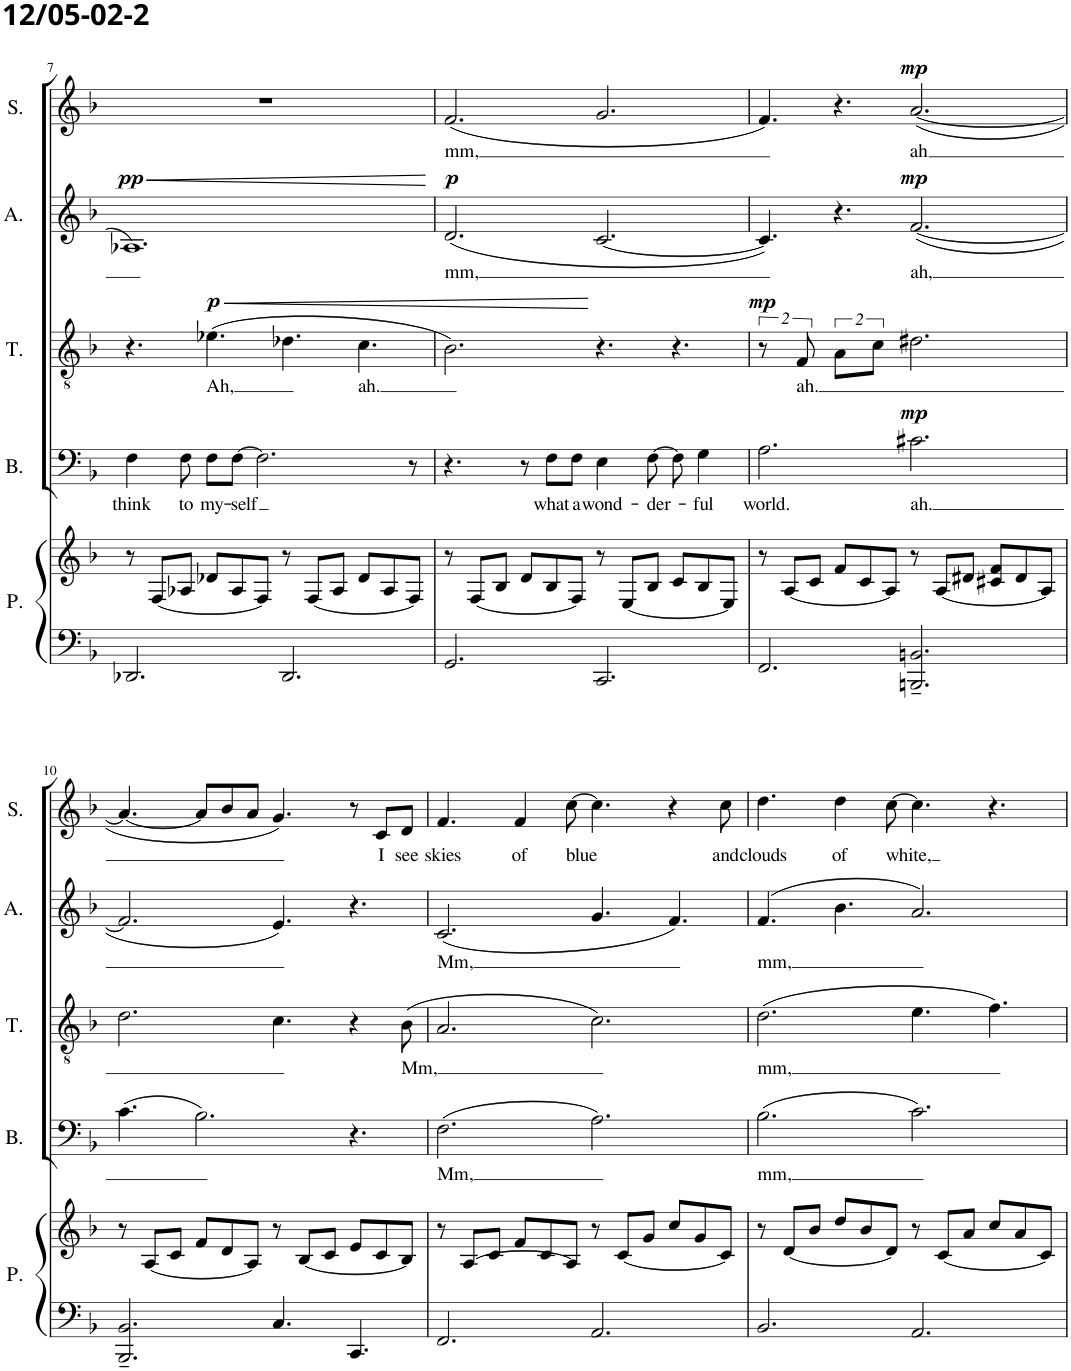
**kern	**kern	**kern	**text	**dynam	**kern	**text	**dynam	**kern	**text	**dynam	**kern	**text	**dynam
*part5	*part5	*part4	*part4	*part4	*part3	*part3	*part3	*part2	*part2	*part2	*part1	*part1	*part1
*staff6	*staff5	*staff4	*staff4	*staff4	*staff3	*staff3	*staff3	*staff2	*staff2	*staff2	*staff1	*staff1	*staff1
*I"Piano	*	*I"Bas	*	*	*I"Tenor	*	*	*I"Alt	*	*	*I"Sopraan	*	*
*I'P.	*	*I'B.	*	*	*I'T.	*	*	*I'A.	*	*	*I'S.	*	*
!!LO:PB:g=z
*clefF4	*clefG2	*clefF4	*	*	*clefGv2	*	*	*clefG2	*	*	*clefG2	*	*
*k[b-]	*k[b-]	*k[b-]	*	*	*k[b-]	*	*	*k[b-]	*	*	*k[b-]	*	*
*M12/8	*M12/8	*M12/8	*	*	*M12/8	*	*	*M12/8	*	*	*M12/8	*	*
=7	=7	=7	=7	=7	=7	=7	=7	=7	=7	=7	=7	=7	=7
!	!	!	!LO:LY:b	!	!	!	!	!	!	!LO:HP:b	!	!	!
!	!	!	!	!	!	!	!	!	!	!LO:DY:n=1:a	!	!	!
2.DD-X/	8r	4F\	think	.	4.r	.	.	1.A-X	.	< pp	1.r	.	.
.	[8F/L	.	.	.	.	.	.	.	.	.	.	.	.
!	!	!	!LO:LY:b	!	!	!	!	!	!	!	!	!	!
.	8A-X/J	8F\	to	.	.	.	.	.	.	.	.	.	.
!	!	!	!LO:LY:b	!	!	!LO:LY:b	!LO:HP:b	!	!	!	!	!	!
!	!	!	!	!	!	!	!LO:DY:n=1:a	!	!	!	!	!	!
.	8d-X/L	8F\L	my-	.	(4.e-X\	Ah,	< p	.	.	.	.	.	.
!	!	!	!LO:LY:b	!	!	!	!	!	!	!	!	!	!
.	8A-/	[8F\J	-self	.	.	.	.	.	.	.	.	.	.
.	8F/J]	2.F\]	.	.	.	.	.	.	.	.	.	.	.
2.DD-/	8r	.	.	.	4.d-X\	.	.	.	.	.	.	.	.
.	[8F/L	.	.	.	.	.	.	.	.	.	.	.	.
.	8A-/J	.	.	.	.	.	.	.	.	.	.	.	.
!	!	!	!	!	!	!LO:LY:b	!	!	!	!	!	!	!
.	8d-/L	.	.	.	4.c\	ah.	.	.	.	.	.	.	.
.	8A-/	.	.	.	.	.	.	.	.	.	.	.	.
.	8F/J]	8r	.	.	.	.	.	.	.	.	.	.	.
.	.	.	.	.	.	.	.	.	.	[	.	.	.
=8	=8	=8	=8	=8	=8	=8	=8	=8	=8	=8	=8	=8	=8
!	!	!	!	!	!	!	!	!	!LO:LY:b	!LO:DY:a	!	!LO:LY:b	!
2.GG/	8r	4.r	.	.	2.B-\)	.	.	(2.d/	mm,	p	(2.f/	mm,	.
.	[8F/L	.	.	.	.	.	.	.	.	.	.	.	.
.	8B-/J	.	.	.	.	.	.	.	.	.	.	.	.
.	8d/L	8r	.	.	.	.	.	.	.	.	.	.	.
!	!	!	!LO:LY:b	!	!	!	!	!	!	!	!	!	!
.	8B-/	8F\L	what	.	.	.	.	.	.	.	.	.	.
!	!	!	!LO:LY:b	!	!	!	!	!	!	!	!	!	!
.	8F/J]	8F\J	a	.	.	.	.	.	.	.	.	.	.
!	!	!	!LO:LY:b	!	!	!	!	!	!	!	!	!	!
2.CC/	8r	4E\	wond-	.	4.r	.	[	[2.c/	.	.	2.g/	.	.
.	[8E/L	.	.	.	.	.	.	.	.	.	.	.	.
!	!	!	!LO:LY:b	!	!	!	!	!	!	!	!	!	!
.	8B-/J	[8F\	-der-	.	.	.	.	.	.	.	.	.	.
.	8c/L	8F\]	.	.	4.r	.	.	.	.	.	.	.	.
!	!	!	!LO:LY:b	!	!	!	!	!	!	!	!	!	!
.	8B-/	4G\	-ful	.	.	.	.	.	.	.	.	.	.
.	8E/J]	.	.	.	.	.	.	.	.	.	.	.	.
=9	=9	=9	=9	=9	=9	=9	=9	=9	=9	=9	=9	=9	=9
!	!	!	!LO:LY:b	!	!	!	!LO:DY:a	!	!	!	!	!	!
2.FF/	8r	2.A\	world.	.	16%3r	.	mp	4.c/])	.	.	4.f/)	.	.
.	[8A/L	.	.	.	.	.	.	.	.	.	.	.	.
!	!	!	!	!	!	!LO:LY:b	!	!	!	!	!	!	!
.	.	.	.	.	16%3F/	ah.	.	.	.	.	.	.	.
.	8c/J	.	.	.	.	.	.	.	.	.	.	.	.
.	8f/L	.	.	.	16%3A\L	.	.	4.r	.	.	4.r	.	.
.	8c/	.	.	.	.	.	.	.	.	.	.	.	.
.	.	.	.	.	16%3c\J	.	.	.	.	.	.	.	.
.	8A/J]	.	.	.	.	.	.	.	.	.	.	.	.
!	!	!	!LO:LY:b	!LO:DY:a	!	!	!	!	!LO:LY:b	!LO:DY:a	!	!LO:LY:b	!LO:DY:a
2.BBBn/~ 2.BBn/~	8r	2.c#X\	ah.	mp	2.d#X\	.	.	([2.f/	ah,	mp	([2.a/	ah	mp
.	[8A/L	.	.	.	.	.	.	.	.	.	.	.	.
.	8d#X/J	.	.	.	.	.	.	.	.	.	.	.	.
.	8c#X/ 8f/L	.	.	.	.	.	.	.	.	.	.	.	.
.	8d#/	.	.	.	.	.	.	.	.	.	.	.	.
.	8A/J]	.	.	.	.	.	.	.	.	.	.	.	.
!!LO:LB:g=z
=10	=10	=10	=10	=10	=10	=10	=10	=10	=10	=10	=10	=10	=10
2.BBB-/~ 2.BB-/~	8r	(4.c\	.	.	2.d\	.	.	2.f/]	.	.	4.a/_	.	.
.	[8A/L	.	.	.	.	.	.	.	.	.	.	.	.
.	8c/J	.	.	.	.	.	.	.	.	.	.	.	.
.	8f/L	2.B-\)	.	.	.	.	.	.	.	.	8a/L]	.	.
.	8d/	.	.	.	.	.	.	.	.	.	8b-/	.	.
.	8A/J]	.	.	.	.	.	.	.	.	.	8a/J	.	.
4.C/	8r	.	.	.	4.c\	.	.	4.e/)	.	.	4.g/)	.	.
.	[8B-/L	.	.	.	.	.	.	.	.	.	.	.	.
.	8c/J	.	.	.	.	.	.	.	.	.	.	.	.
4.CC/	8e/L	4.r	.	.	4r	.	.	4.r	.	.	8r	.	.
!	!	!	!	!	!	!	!	!	!	!	!	!LO:LY:b	!
.	8c/	.	.	.	.	.	.	.	.	.	8c/L	I	.
!	!	!	!	!	!	!LO:LY:b	!	!	!	!	!	!LO:LY:b	!
.	8B-/J]	.	.	.	(8B-\	Mm,	.	.	.	.	8d/J	see	.
=11	=11	=11	=11	=11	=11	=11	=11	=11	=11	=11	=11	=11	=11
!	!	!	!LO:LY:b	!	!	!	!	!	!LO:LY:b	!	!	!LO:LY:b	!
2.FF/	8r	(2.F\	Mm,	.	2.A/	.	.	(2.c/	Mm,	.	4.f/	skies	.
.	[>8A/L	.	.	.	.	.	.	.	.	.	.	.	.
.	8c/J	.	.	.	.	.	.	.	.	.	.	.	.
!	!	!	!	!	!	!	!	!	!	!	!	!LO:LY:b	!
.	8f/L	.	.	.	.	.	.	.	.	.	4f/	of	.
.	8c/	.	.	.	.	.	.	.	.	.	.	.	.
!	!	!	!	!	!	!	!	!	!	!	!	!LO:LY:b	!
.	8A/J]	.	.	.	.	.	.	.	.	.	[8cc\	blue	.
2.AA/	8r	2.A\)	.	.	2.c\)	.	.	4.g/	.	.	4.cc\]	.	.
.	[8c/L	.	.	.	.	.	.	.	.	.	.	.	.
.	8g/J	.	.	.	.	.	.	.	.	.	.	.	.
.	8cc/L	.	.	.	.	.	.	4.f/)	.	.	4r	.	.
.	8g/	.	.	.	.	.	.	.	.	.	.	.	.
!	!	!	!	!	!	!	!	!	!	!	!	!LO:LY:b	!
.	8c/J]	.	.	.	.	.	.	.	.	.	8cc\	and	.
=12	=12	=12	=12	=12	=12	=12	=12	=12	=12	=12	=12	=12	=12
!	!	!	!LO:LY:b	!	!	!LO:LY:b	!	!	!LO:LY:b	!	!	!LO:LY:b	!
2.BB-/	8r	(2.B-\	mm,	.	(2.d\	mm,	.	(4.f/	mm,	.	4.dd\	clouds	.
.	[8d/L	.	.	.	.	.	.	.	.	.	.	.	.
.	8b-/J	.	.	.	.	.	.	.	.	.	.	.	.
!	!	!	!	!	!	!	!	!	!	!	!	!LO:LY:b	!
.	8dd/L	.	.	.	.	.	.	4.b-\	.	.	4dd\	of	.
.	8b-/	.	.	.	.	.	.	.	.	.	.	.	.
!	!	!	!	!	!	!	!	!	!	!	!	!LO:LY:b	!
.	8d/J]	.	.	.	.	.	.	.	.	.	[8cc\	white,	.
2.AA/	8r	2.c\)	.	.	4.e\	.	.	2.a/)	.	.	4.cc\]	.	.
.	[8c/L	.	.	.	.	.	.	.	.	.	.	.	.
.	8a/J	.	.	.	.	.	.	.	.	.	.	.	.
.	8cc/L	.	.	.	4.f\)	.	.	.	.	.	4.r	.	.
.	8a/	.	.	.	.	.	.	.	.	.	.	.	.
.	8c/J]	.	.	.	.	.	.	.	.	.	.	.	.
=	=	=	=	=	=	=	=	=	=	=	=	=	=
*-	*-	*-	*-	*-	*-	*-	*-	*-	*-	*-	*-	*-	*-
